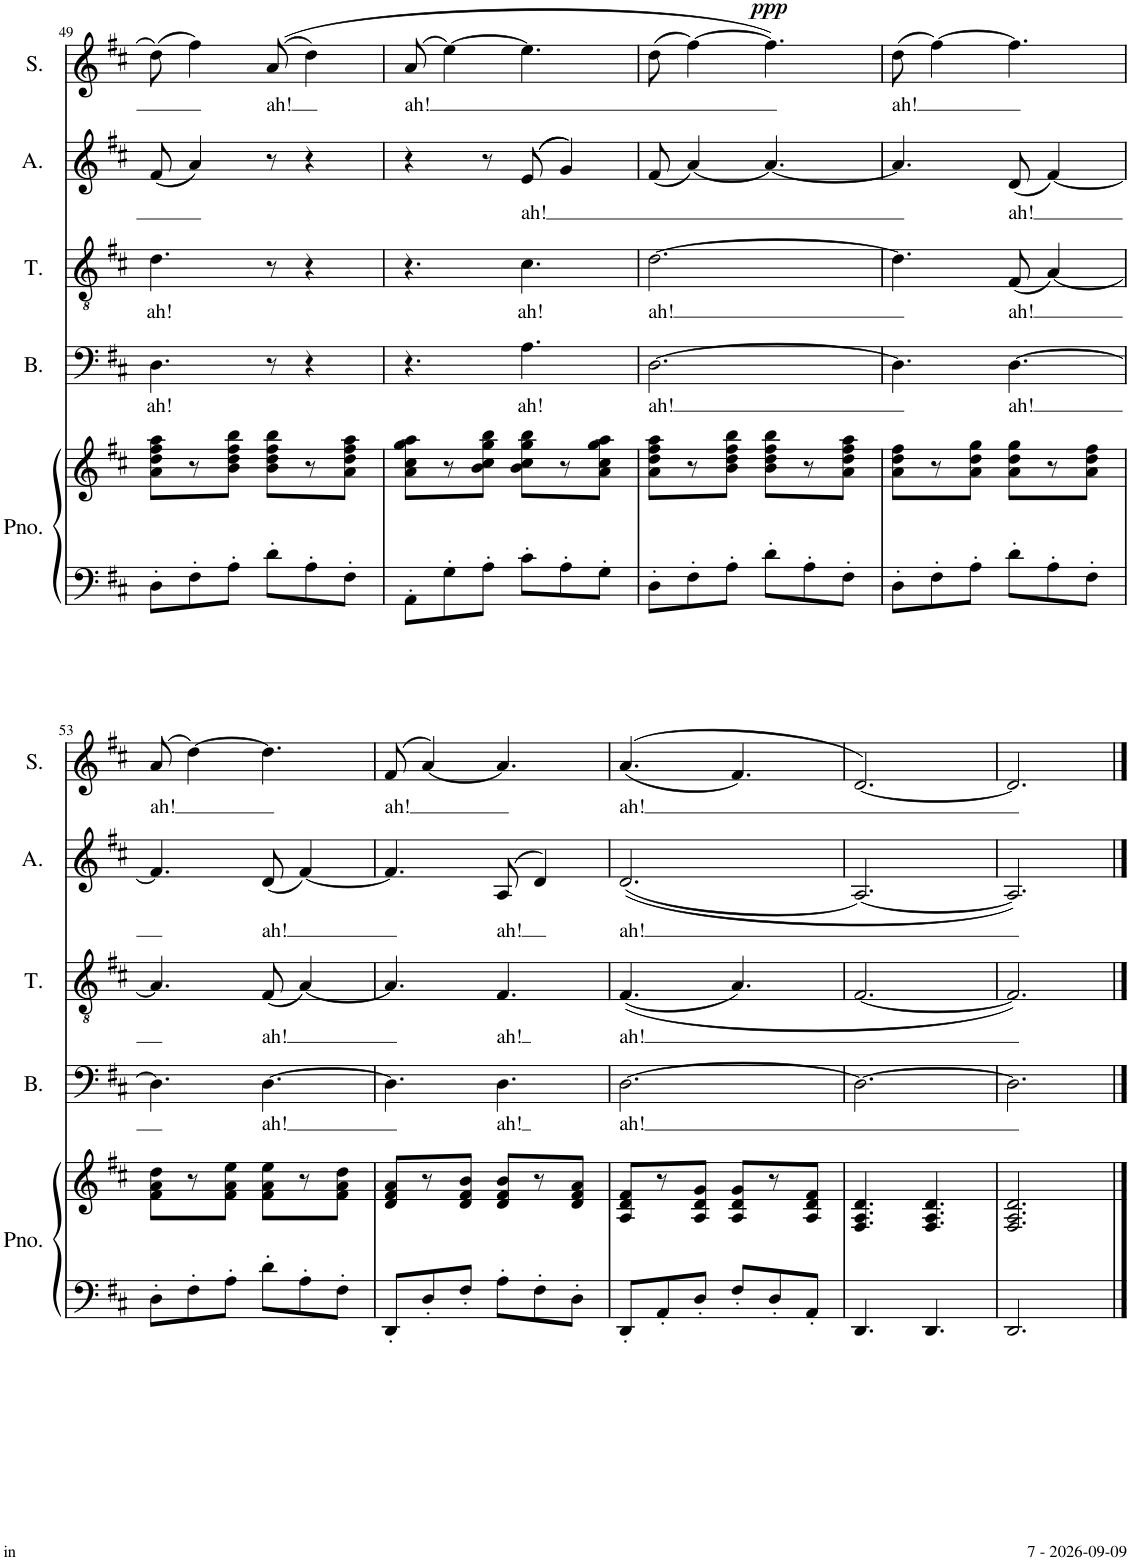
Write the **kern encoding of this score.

**kern	**kern	**kern	**text	**kern	**text	**kern	**text	**kern	**text	**dynam
*part5	*part5	*part4	*part4	*part3	*part3	*part2	*part2	*part1	*part1	*part1
*staff6	*staff5	*staff4	*staff4	*staff3	*staff3	*staff2	*staff2	*staff1	*staff1	*staff1
*I"Piano	*	*I"Bass	*	*I"Ténor	*	*I"Alto	*	*I"Soprano	*	*
*I'Pno.	*	*I'B.	*	*I'T.	*	*I'A.	*	*I'S.	*	*
!!LO:PB:g=z
*clefF4	*clefG2	*clefF4	*	*clefGv2	*	*clefG2	*	*clefG2	*	*
*k[f#c#]	*k[f#c#]	*k[f#c#]	*	*k[f#c#]	*	*k[f#c#]	*	*k[f#c#]	*	*
*D:	*D:	*D:	*	*D:	*	*D:	*	*D:	*	*
*M6/8	*M6/8	*M6/8	*	*M6/8	*	*M6/8	*	*M6/8	*	*
=49	=49	=49	=49	=49	=49	=49	=49	=49	=49	=49
!	!	!	!LO:LY:b	!	!LO:LY:b	!	!	!	!	!
8D'\L	8a\ 8dd\ 8ff#\ 8aa\L	4.D\	ah!	4.d\	ah!	(8f#/	.	(8dd\	.	.
8F#'\	8r	.	.	.	.	4a/)	.	4ff#\)	.	.
8A'\J	8b\ 8dd\ 8ff#\ 8bb\J	.	.	.	.	.	.	.	.	.
!	!	!	!	!	!	!	!	!	!LO:LY:b	!
8d'\L	8b\ 8dd\ 8ff#\ 8bb\L	8r	.	8r	.	8r	.	((8a/	ah!	.
8A'\	8r	4r	.	4r	.	4r	.	4dd\)	.	.
8F#'\J	8a\ 8dd\ 8ff#\ 8aa\J	.	.	.	.	.	.	.	.	.
=50	=50	=50	=50	=50	=50	=50	=50	=50	=50	=50
!	!	!	!	!	!	!	!	!	!LO:LY:b	!
8AA'\L	8a\ 8cc#\ 8gg\ 8aa\L	4.r	.	4.r	.	4r	.	(8a/	ah!	.
8G'\	8r	.	.	.	.	.	.	[4ee\)	.	.
8A'\J	8b\ 8cc#\ 8gg\ 8bb\J	.	.	.	.	8r	.	.	.	.
!	!	!	!LO:LY:b	!	!LO:LY:b	!	!LO:LY:b	!	!	!
8c#'\L	8b\ 8cc#\ 8gg\ 8bb\L	4.A\	ah!	4.c#\	ah!	(>(>8e/	ah!	4.ee\]	.	.
8A'\	8r	.	.	.	.	4g/))	.	.	.	.
8G'\J	8a\ 8cc#\ 8gg\ 8aa\J	.	.	.	.	.	.	.	.	.
=51	=51	=51	=51	=51	=51	=51	=51	=51	=51	=51
!	!	!	!LO:LY:b	!	!LO:LY:b	!	!	!	!	!
8D'\L	8a\ 8dd\ 8ff#\ 8aa\L	[2.D\	ah!	[2.d\	ah!	(8f#/	.	(8dd\	.	.
8F#'\	8r	.	.	.	.	[4a/)	.	[4ff#\)	.	.
8A'\J	8b\ 8dd\ 8ff#\ 8bb\J	.	.	.	.	.	.	.	.	.
!	!	!	!	!	!	!	!	!	!	!LO:DY:a
8d'\L	8b\ 8dd\ 8ff#\ 8bb\L	.	.	.	.	4.a/_	.	4.ff#\])	.	ppp
8A'\	8r	.	.	.	.	.	.	.	.	.
8F#'\J	8a\ 8dd\ 8ff#\ 8aa\J	.	.	.	.	.	.	.	.	.
=52	=52	=52	=52	=52	=52	=52	=52	=52	=52	=52
!	!	!	!	!	!	!	!	!	!LO:LY:b	!
8D'\L	8a\ 8dd\ 8ff#\L	4.D\]	.	4.d\]	.	4.a/]	.	(8dd\	ah!	.
8F#'\	8r	.	.	.	.	.	.	[4ff#\)	.	.
8A'\J	8a\ 8dd\ 8gg\J	.	.	.	.	.	.	.	.	.
!	!	!	!LO:LY:b	!	!LO:LY:b	!	!LO:LY:b	!	!	!
8d'\L	8a\ 8dd\ 8gg\L	[4.D\	ah!	(8F#/	ah!	(8d/	ah!	4.ff#\]	.	.
8A'\	8r	.	.	[4A/)	.	[4f#/)	.	.	.	.
8F#'\J	8a\ 8dd\ 8ff#\J	.	.	.	.	.	.	.	.	.
!!LO:LB:g=z
=53	=53	=53	=53	=53	=53	=53	=53	=53	=53	=53
!	!	!	!	!	!	!	!	!	!LO:LY:b	!
8D'\L	8f#\ 8a\ 8dd\L	4.D\]	.	4.A/]	.	4.f#/]	.	(8a/	ah!	.
8F#'\	8r	.	.	.	.	.	.	[4dd\)	.	.
8A'\J	8f#\ 8a\ 8ee\J	.	.	.	.	.	.	.	.	.
!	!	!	!LO:LY:b	!	!LO:LY:b	!	!LO:LY:b	!	!	!
8d'\L	8f#\ 8a\ 8ee\L	[4.D\	ah!	(8F#/	ah!	(8d/	ah!	4.dd\]	.	.
8A'\	8r	.	.	[4A/)	.	[4f#/)	.	.	.	.
8F#'\J	8f#\ 8a\ 8dd\J	.	.	.	.	.	.	.	.	.
=54	=54	=54	=54	=54	=54	=54	=54	=54	=54	=54
!	!	!	!	!	!	!	!	!	!LO:LY:b	!
8DD'/L	8d/ 8f#/ 8a/L	4.D\]	.	4.A/]	.	4.f#/]	.	(>8f#/	ah!	.
8D'/	8r	.	.	.	.	.	.	[4a/)	.	.
8F#'/J	8d/ 8f#/ 8b/J	.	.	.	.	.	.	.	.	.
!	!	!	!LO:LY:b	!	!LO:LY:b	!	!LO:LY:b	!	!	!
8A'\L	8d/ 8f#/ 8b/L	4.D\	ah!	4.F#/	ah!	(>8A/	ah!	4.a/]	.	.
8F#'\	8r	.	.	.	.	4d/)	.	.	.	.
8D'\J	8d/ 8f#/ 8a/J	.	.	.	.	.	.	.	.	.
=55	=55	=55	=55	=55	=55	=55	=55	=55	=55	=55
!	!	!	!LO:LY:b	!	!LO:LY:b	!	!LO:LY:b	!	!LO:LY:b	!
8DD'/L	8A/ 8d/ 8f#/L	[2.D\	ah!	((4.F#/	ah!	((2.d/	ah!	((>4.a/	ah!	.
8AA'/	8r	.	.	.	.	.	.	.	.	.
8D'/J	8A/ 8d/ 8g/J	.	.	.	.	.	.	.	.	.
8F#'/L	8A/ 8d/ 8g/L	.	.	4.A/)	.	.	.	4.f#/)	.	.
8D'/	8r	.	.	.	.	.	.	.	.	.
8AA'/J	8A/ 8d/ 8f#/J	.	.	.	.	.	.	.	.	.
=56	=56	=56	=56	=56	=56	=56	=56	=56	=56	=56
4.DD/	4.F#/ 4.A/ 4.d/	2.D\_	.	[2.F#/	.	[2.A/)	.	[2.d/)	.	.
4.DD/	4.F#/ 4.A/ 4.d/	.	.	.	.	.	.	.	.	.
=57	=57	=57	=57	=57	=57	=57	=57	=57	=57	=57
2.DD/	2.F#/ 2.A/ 2.d/	2.D\]	.	2.F#/])	.	2.A/])	.	2.d/]	.	.
==	==	==	==	==	==	==	==	==	==	==
*-	*-	*-	*-	*-	*-	*-	*-	*-	*-	*-
